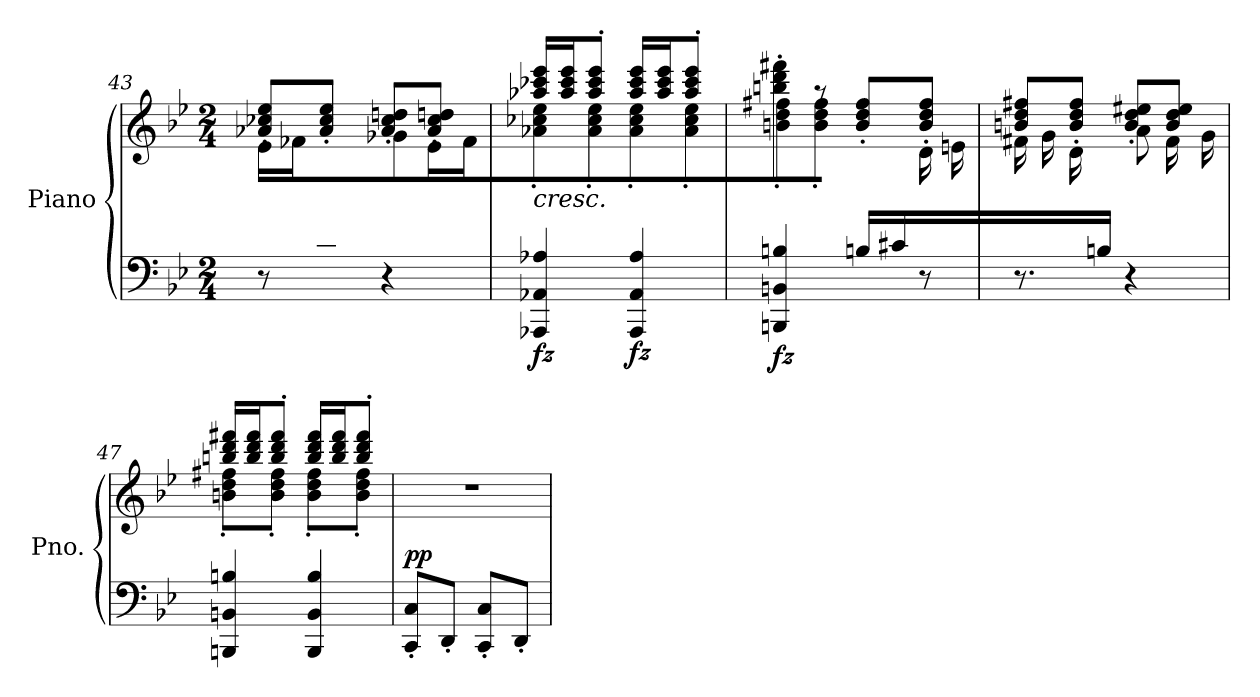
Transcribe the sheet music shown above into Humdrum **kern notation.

**kern	**kern	**dynam
*part1	*part1	*part1
*staff2	*staff1	*staff1/2
*I"Piano	*	*
*I'Pno.	*	*
*clefF4	*clefG2	*
*k[b-e-]	*k[b-e-]	*
*M2/4	*M2/4	*
=43	=43	=43
*^	*^	*
*	*	*	*^	*
8ryy	8r	2ryy	8a-X/' 8cc-X/' 8ee-/'L	16e-\LL	.
.	.	.	.	16f-X\	.
16c-X/	8ryy	.	8a-/' 8cc-/' 8ee-/'J	8ryy	.
16A-X/JJ	.	.	.	.	.
4ryy	4r	.	8a-/' 8cc-/' 8ddn/'L	8g-X\L	.
.	.	.	8a-/' 8cc-/' 8ddn/'J	16e-\L	.
.	.	.	.	16f-\JJ	.
*v	*v	*	*	*	*
=44	=44	=44	=44	=44
!	!	!	!	!LO:HP:b
!	!	!	!	!LO:DY:n=1:b=2
*	*	*v	*v	*
4AAA-X/ 4AA-X/ 4A-X/	16aa-X/ 16ccc-X/ 16eee-/LL	8a-X\' 8cc-X\' 8ee-\'L	< fz
.	16aa-/ 16ccc-/ 16eee-/J	.	.
.	8aa-/' 8ccc-/' 8eee-/'J	8a-\' 8cc-\' 8ee-\'J	.
!	!	!	!LO:DY:n=2:b=2
4AAA-/ 4AA-/ 4A-/	16aa-/ 16ccc-/ 16eee-/LL	8a-\' 8cc-\' 8ee-\'L	fz
.	16aa-/ 16ccc-/ 16eee-/J	.	.
.	8aa-/' 8ccc-/' 8eee-/'J	8a-\' 8cc-\' 8ee-\'J	.
*	*v	*v	*
.	.	[
!!LO:LB:g=z
=45	=45	=45
*^	*^	*
*	*	*	*^	*
!	!	!	!	!	!LO:DY:b=2
4ryy	4BBBn/ 4BBn/ 4Bn/	8bbn/' 8ddd/' 8fff#X/'	8bn\' 8dd\' 8ff#X\'L	4.ryy	fz
.	.	8raa	8b\' 8dd\' 8ff#\'J	.	.
16Bn/LL	8rBByy	4ryy	8b/' 8dd/' 8ff#/'L	.	.
16c#X/	.	.	.	.	.
8ryy	8r	.	8b/' 8dd/' 8ff#/'J	16d\	.
.	.	.	.	16en\JJ	.
=46	=46	=46	=46	=46	=46
8.ryy	8.r	2ryy	8bn/' 8dd/' 8ff#X/'L	16f#X\LL	.
.	.	.	.	16g\	.
.	.	.	8b/' 8dd/' 8ff#/'J	16d\	.
16Bn/JJ	16ryy	.	.	16ryy	.
4ryy	4r	.	8b/' 8dd/' 8ee#X/'L	8a\L	.
.	.	.	8b/' 8dd/' 8ee#/'J	16f#\L	.
.	.	.	.	16g\JJ	.
*v	*v	*	*	*	*
*	*	*v	*v	*
=47	=47	=47	=47
4BBBn/ 4BBn/ 4Bn/	16bbn/ 16ddd/ 16fff#X/LL	8bn\' 8dd\' 8ff#X\'L	.
.	16bb/ 16ddd/ 16fff#/J	.	.
.	8bb/' 8ddd/' 8fff#/'J	8b\' 8dd\' 8ff#\'J	.
4BBB/ 4BB/ 4B/	16bb/ 16ddd/ 16fff#/LL	8b\' 8dd\' 8ff#\'L	.
.	16bb/ 16ddd/ 16fff#/J	.	.
.	8bb/' 8ddd/' 8fff#/'J	8b\' 8dd\' 8ff#\'J	.
=48	=48	=48	=48
!	!	!	!LO:DY:a=2
*	*v	*v	*
8CC/' 8C/'L	2r	pp
8DD'/J	.	.
8CC/' 8C/'L	.	.
8DD'/J	.	.
=	=	=
*-	*-	*-
